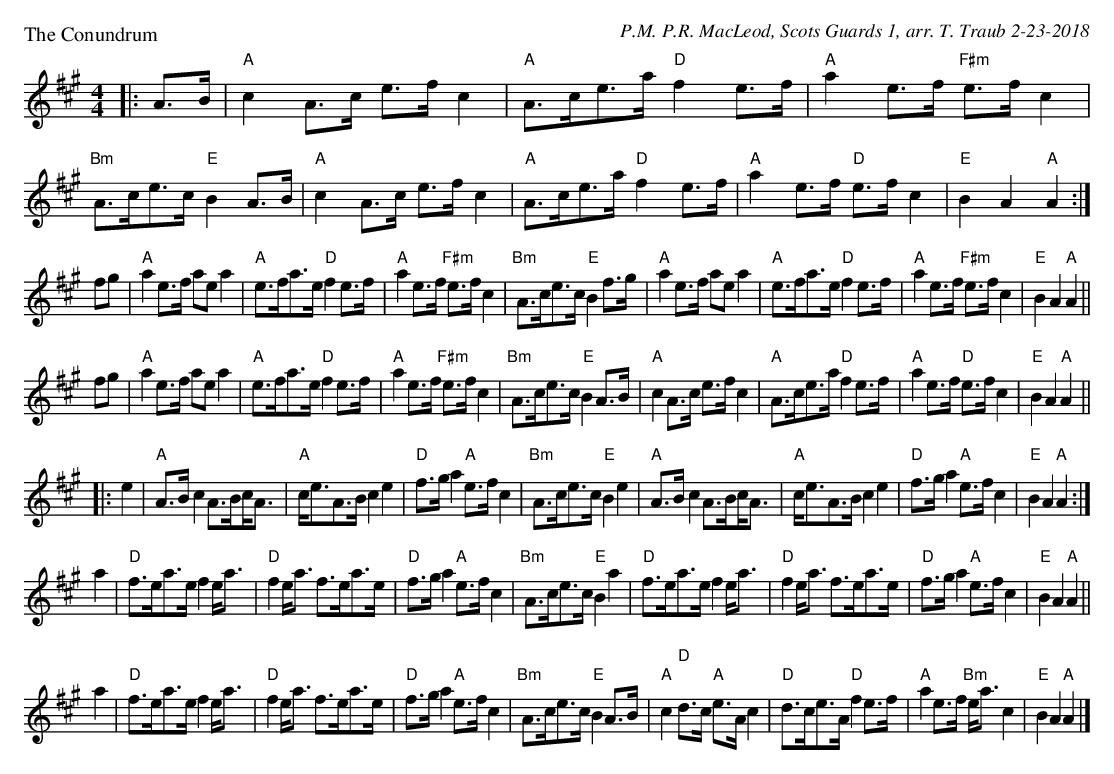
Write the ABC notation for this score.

X:1
P: The Conundrum
C: P.M. P.R. MacLeod, Scots Guards 1, arr. T. Traub 2-23-2018
M: 4/4
K: A
L: 1/8
|: A>B|"A"c2A>c e>fc2|"A"A>ce>a "D"f2e>f|"A"a2e>f "F#m"e>fc2|"Bm"A>ce>c "E"B2A>B|"A"c2A>c e>fc2|"A"A>ce>a "D"f2e>f|"A"a2e>f "D"e>fc2|"E"B2A2 "A"A2 :|
fg|"A"a2e>f aea2|"A"e>fa>e "D"f2e>f|"A"a2e>f "F#m"e>fc2|"Bm"A>ce>c "E"B2 f>g|"A"a2e>f aea2|"A"e>fa>e "D"f2e>f|"A"a2e>f "F#m"e>fc2|"E"B2A2 "A"A2 ||
fg|"A"a2e>f aea2|"A"e>fa>e "D"f2e>f|"A"a2e>f "F#m"e>fc2|"Bm"A>ce>c "E"B2 A>B|"A"c2A>c e>fc2|"A"A>ce>a "D"f2e>f|"A"a2e>f "D"e>fc2|"E"B2A2 "A"A2 ||
|: e2|"A"A>Bc2 A>B!beambr1!c<A|"A"c<eA>B c2 e2|"D"f>ga2 "A"e>fc2|"Bm"A>ce>c "E"B2e2|"A"A>Bc2 A>B!beambr1!c<A|"A"c<eA>B c2 e2|"D"f>ga2 "A"e>fc2|"E"B2A2 "A"A2 :|
a2|"D"f>ea>e f2e<a|"D"f2e<a f>ea>e|"D"f>ga2 "A"e>fc2|"Bm"A>ce>c "E"B2a2|"D"f>ea>e f2e<a|"D"f2e<a f>ea>e|"D"f>ga2 "A"e>fc2|"E"B2A2 "A"A2 ||
a2|"D"f>ea>e f2e<a|"D"f2e<a f>ea>e|"D"f>ga2 "A"e>fc2|"Bm"A>ce>c "E"B2 A>B|"A"c2"D"d>c "A"e>Ac2|"D"d>ce>A "D"f2e>f|"A"a2e>f "Bm"e<ac2|"E"B2A2 "A"A2 |]
